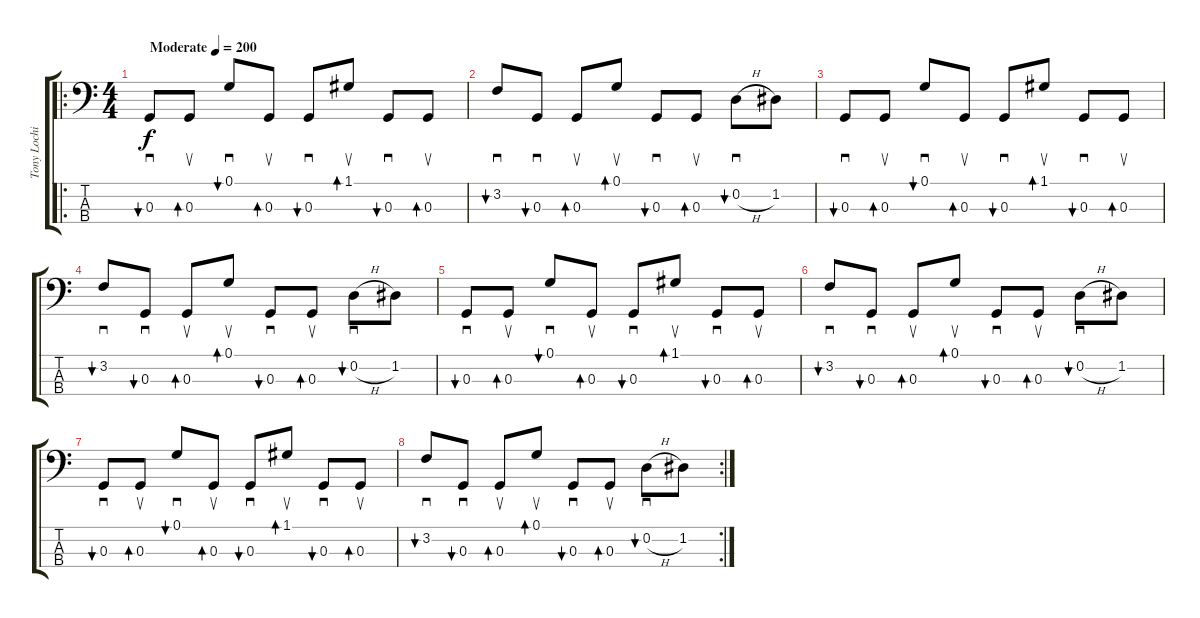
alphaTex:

\track ("Tony Lochiel - Bass" "Tony Lochi") {instrument electricbasspick}
\staff {score tabs}
\tuning (G2 D2 G1 E1) {hide}
\ro
\ts (4 4)
\tempo (200 "Moderate")
\clef f4
\ks c
0.3.8{sd bu 60 dy f instrument electricbasspick} 0.3.8{su bd 60} 0.1.8{sd bu 60} 0.3.8{su bd 60} 0.3.8{sd bu 60} 1.1.8{su bd 60} 0.3.8{sd bu 60} 0.3.8{su bd 60} |
3.2.8{sd bu 60} 0.3.8{sd bu 60} 0.3.8{su bd 60} 0.1.8{su bd 60} 0.3.8{sd bu 60} 0.3.8{su bd 60} 0.2{h}.8{sd bu 60} 1.2.8 |
0.3.8{sd bu 60} 0.3.8{su bd 60} 0.1.8{sd bu 60} 0.3.8{su bd 60} 0.3.8{sd bu 60} 1.1.8{su bd 60} 0.3.8{sd bu 60} 0.3.8{su bd 60} |
3.2.8{sd bu 60} 0.3.8{sd bu 60} 0.3.8{su bd 60} 0.1.8{su bd 60} 0.3.8{sd bu 60} 0.3.8{su bd 60} 0.2{h}.8{sd bu 60} 1.2.8 |
0.3.8{sd bu 60} 0.3.8{su bd 60} 0.1.8{sd bu 60} 0.3.8{su bd 60} 0.3.8{sd bu 60} 1.1.8{su bd 60} 0.3.8{sd bu 60} 0.3.8{su bd 60} |
3.2.8{sd bu 60} 0.3.8{sd bu 60} 0.3.8{su bd 60} 0.1.8{su bd 60} 0.3.8{sd bu 60} 0.3.8{su bd 60} 0.2{h}.8{sd bu 60} 1.2.8 |
0.3.8{sd bu 60} 0.3.8{su bd 60} 0.1.8{sd bu 60} 0.3.8{su bd 60} 0.3.8{sd bu 60} 1.1.8{su bd 60} 0.3.8{sd bu 60} 0.3.8{su bd 60} |
\rc 2
3.2.8{sd bu 60} 0.3.8{sd bu 60} 0.3.8{su bd 60} 0.1.8{su bd 60} 0.3.8{sd bu 60} 0.3.8{su bd 60} 0.2{h}.8{sd bu 60} 1.2.8
